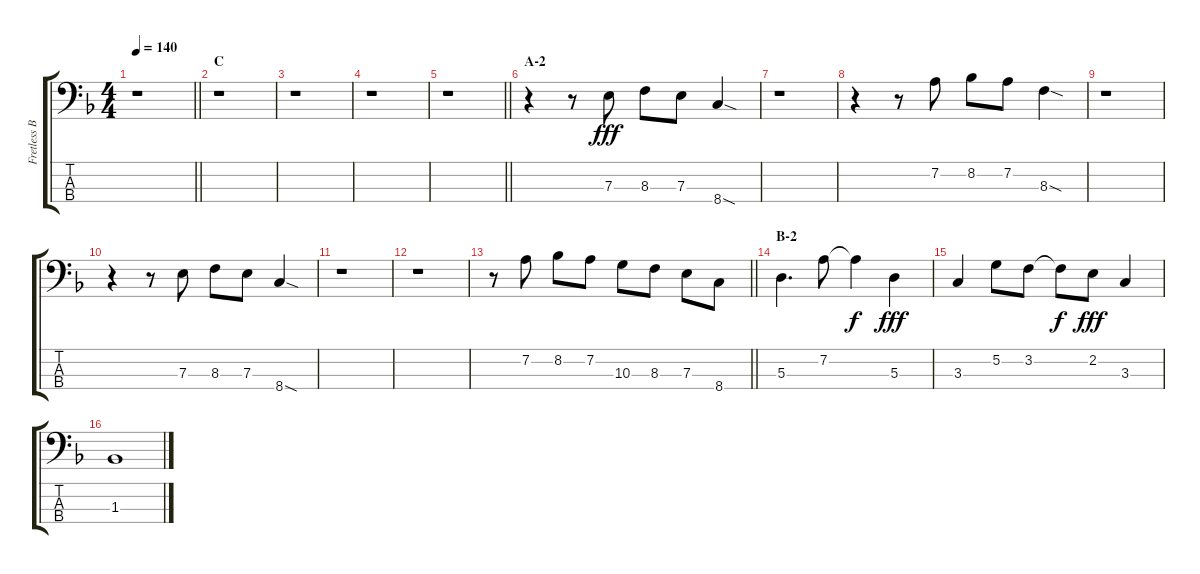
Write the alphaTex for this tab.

\track ("Fretless Bass" "Fretless B") {instrument fretlessbass}
\staff {score tabs}
\tuning (G2 D2 A1 E1) {hide}
\ts (4 4)
\tempo 140
\clef f4
\barLineRight lightlight
\ks f
r.1{dy fff} |
\section ("" "C")
r.1 |
r.1 |
r.1 |
\barLineRight lightlight
r.1 |
\section ("" "A-2")
r.4 r.8 7.3.8 8.3.8 7.3.8 8.4{sod}.4 |
r.1 |
r.4 r.8 7.2.8 8.2.8 7.2.8 8.3{sod}.4 |
r.1 |
r.4 r.8 7.3.8 8.3.8 7.3.8 8.4{sod}.4 |
r.1 |
r.1 |
\barLineRight lightlight
r.8 7.2.8 8.2.8 7.2.8 10.3.8 8.3.8 7.3.8 8.4.8 |
\section ("" "B-2")
5.3.4{d} 7.2.8 7.2{t}.4{dy f} 5.3.4{dy fff} |
3.3.4 5.2.8 3.2.8 3.2{t}.8{dy f} 2.2.8{dy fff} 3.3.4 |
1.3.1
